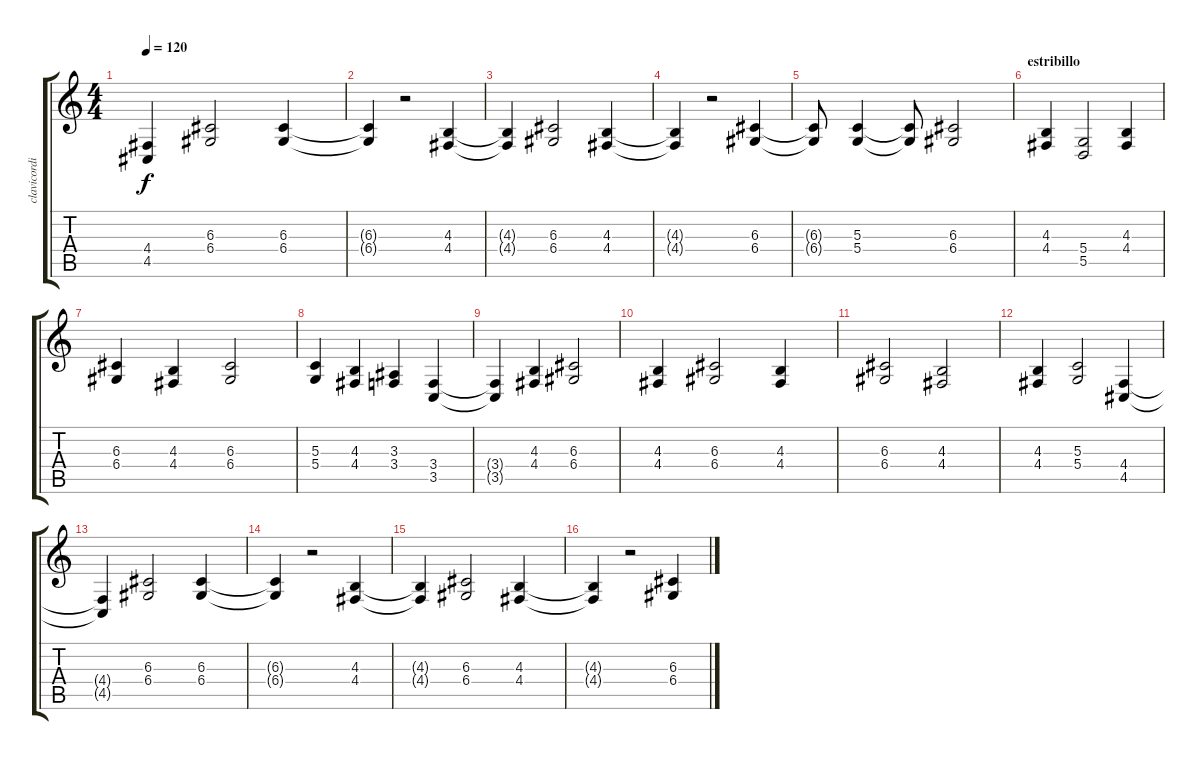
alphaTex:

\track ("clavicordio" "clavicordi") {instrument churchorgan}
\staff {score tabs}
\tuning (E4 B3 G3 D3 A2 E2) {hide}
\ts (4 4)
\tempo 120
\clef g2
\ks c
(4.4{t} 4.5{t}).4{dy f} (6.3 6.4).2 (6.3 6.4).4 |
(6.3{t} 6.4{t}).4 r.2 (4.3 4.4).4 |
(4.3{t} 4.4{t}).4 (6.3 6.4).2 (4.3 4.4).4 |
(4.3{t} 4.4{t}).4 r.2 (6.3 6.4).4 |
(6.3{t} 6.4{t}).8 (5.3 5.4).4 (5.3{t} 5.4{t}).8 (6.3 6.4).2 |
\section ("" "estribillo")
(4.3 4.4).4 (5.4 5.5).2 (4.3 4.4).4 |
(6.3 6.4).4 (4.3 4.4).4 (6.3 6.4).2 |
(5.3 5.4).4 (4.3 4.4).4 (3.3 3.4).4 (3.4 3.5).4 |
(3.4{t} 3.5{t}).4 (4.3 4.4).4 (6.3 6.4).2 |
(4.3 4.4).4 (6.3 6.4).2 (4.3 4.4).4 |
(6.3 6.4).2 (4.3 4.4).2 |
(4.3 4.4).4 (5.3 5.4).2 (4.4 4.5).4 |
(4.4{t} 4.5{t}).4 (6.3 6.4).2 (6.3 6.4).4 |
(6.3{t} 6.4{t}).4 r.2 (4.3 4.4).4 |
(4.3{t} 4.4{t}).4 (6.3 6.4).2 (4.3 4.4).4 |
(4.3{t} 4.4{t}).4 r.2 (6.3 6.4).4
